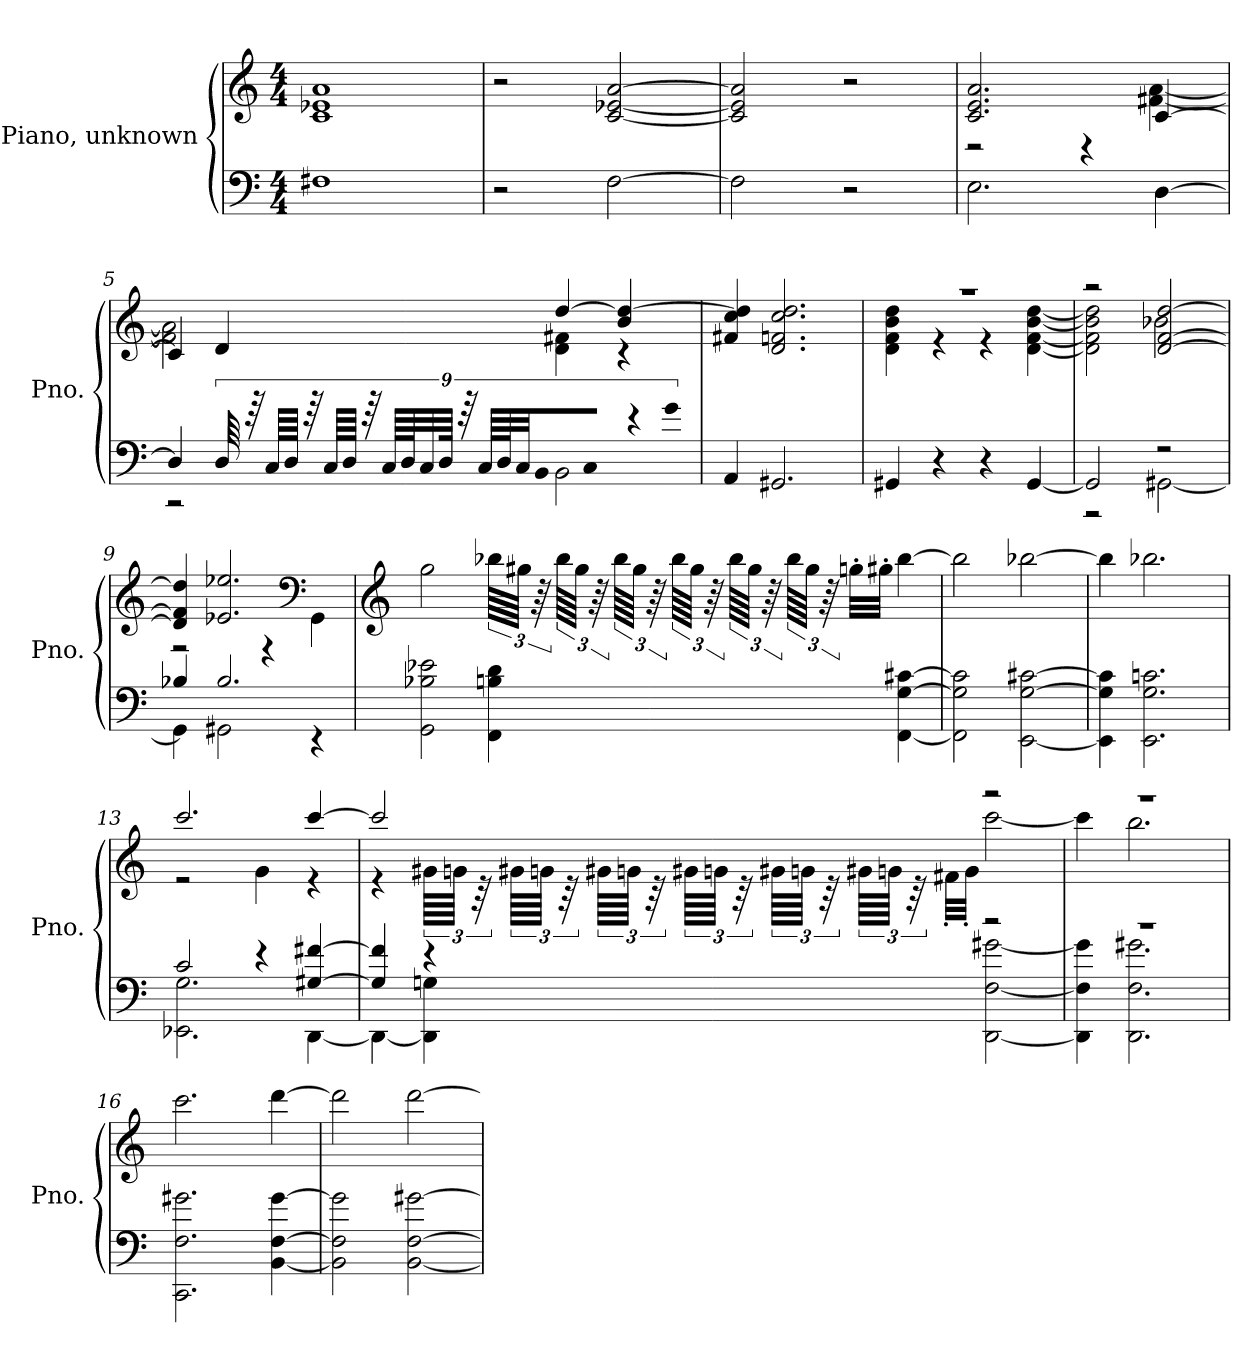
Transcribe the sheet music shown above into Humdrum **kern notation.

**kern	**kern
*part1	*part1
*staff2	*staff1
*I"Piano, unknown	*
*I'Pno.	*
*clefF4	*clefG2
*k[]	*k[]
*M4/4	*M4/4
*MM120	*MM120
=1	=1
1F#X	1c 1e-X 1a
=2	=2
2r	2r
[2F\	[2c/ [2e-X/ [2a/
=3	=3
2F\]	2c/] 2e-/] 2a/]
2r	2r
=4	=4
*	*^
2.E\	2.c/ 2.e/ 2.a/	2r
.	.	4r
[4D\	[4c/	[4f#X\ [4a\
=5	=5	=5
*^	*	*
4D/]	2r	4c/]	2f#\] 2a\]
96D/	.	4d/	.
96r	.	.	.
96C/LLLL	.	.	.
96D/JJJJ	.	.	.
96r	.	.	.
96C/LLLL	.	.	.
96D/JJJJ	.	.	.
96r	.	.	.
96C/LLLL	.	.	.
*Xbrackettup	*	*	*
96D/J	.	.	.
48C/	.	.	.
*brackettup	*	*	*
96D/JJJk	.	.	.
96r	.	.	.
96C/LLLL	.	.	.
*Xbrackettup	*	*	*
96D/J	.	.	.
48C/	.	.	.
32BB/	.	.	.
32C/JJJ	.	.	.
4r	2BB\	[4dd/	4d\ 4f#X\
4g/	.	4b/ 4dd/_	4r
*v	*v	*	*
*	*v	*v
=6	=6
4AA/	4f#X/ 4cc/ 4dd/]
2.GG#X/	2.d/ 2.fn/ 2.cc/ 2.dd/
!!LO:LB:g=z
=7	=7
*	*^
4GG#X/	1r	4d\ 4f\ 4b\ 4dd\
4r	.	4r
4r	.	4r
[4GG#/	.	[4d\ [4f\ [4b\ [4dd\
=8	=8	=8
*^	*	*
2GG#/]	2r	2r	2d\] 2f\] 2b\] 2dd\]
2r	[2GG#X\	[2d/ [2f/ [2dd/	2b-X\
=9	=9	=9	=9
4B-X/	4GG#\]	4d/] 4f/] 4dd/]	2r
2.B-/	2GG#X\	2.e-X/ 2.ee-X/	.
.	.	.	4r
*	*	*clefF4	*
.	4r	.	4GG\
*v	*v	*	*
*	*v	*v
=10	=10
*	*clefG2
2GG\ 2B-X\ 2e-X\	2gg\
4FF\ 4Bn\ 4d\	96bb-X\LLLL
.	96gg#X\JJJJ
.	96r
.	96bb-\LLLL
.	96gg#\JJJJ
.	96r
.	96bb-\LLLL
.	96gg#\JJJJ
.	96r
.	96bb-\LLLL
.	96gg#\JJJJ
.	96r
.	96bb-\LLLL
.	96gg#\JJJJ
.	96r
.	96bb-\LLLL
.	96gg#\JJJJ
.	96r
.	32ggn'\LLL
.	32gg#X'\JJJ
[4FF\ [4G\ [4c#X\	[4bb-\
!!LO:LB:g=z
=11	=11
2FF\] 2G\] 2c#\]	2bb-\]
[2EE\ [2G\ [2c#X\	[2bb-X\
=12	=12
4EE\] 4G\] 4c#\]	4bb-\]
2.EE\ 2.G\ 2.cn\	2.bb-X\
=13	=13
*^	*^
2c/	2.EE-X\ 2.G\	2.ccc/	2r
4r	.	.	4g\
[4G#X/ [4f#X/	[4DD\	[4ccc/	4r
!!LO:LB:g=z	!!
=14	=14	=14	=14
4G#/] 4f#/]	4DD\_	2ccc/]	4r
4r	4DD\] 4Gn\	.	96g#X\LLLL
.	.	.	96gn\JJJJ
.	.	.	96r
.	.	.	96g#X\LLLL
.	.	.	96gn\JJJJ
.	.	.	96r
.	.	.	96g#X\LLLL
.	.	.	96gn\JJJJ
.	.	.	96r
.	.	.	96g#X\LLLL
.	.	.	96gn\JJJJ
.	.	.	96r
.	.	.	96g#X\LLLL
.	.	.	96gn\JJJJ
.	.	.	96r
.	.	.	96g#X\LLLL
.	.	.	96gn\JJJJ
.	.	.	96r
.	.	.	32f#X'\LLL
.	.	.	32g'\JJJ
2r	[2DD\ [2F\ [2g#X\	2r	[2ccc\
=15	=15	=15	=15
1r	4DD\] 4F\] 4g#\]	1r	4ccc\]
.	2.DD\ 2.F\ 2.g#X\	.	2.bb\
*v	*v	*	*
*	*v	*v
=16	=16
2.CC\ 2.F\ 2.g#X\	2.ccc\
[4BB\ [4F\ [4g#\	[4ddd\
=17	=17
2BB\] 2F\] 2g#\]	2ddd\]
[2BB\ [2F\ [2g#X\	[2ddd\
=	=
*-	*-
